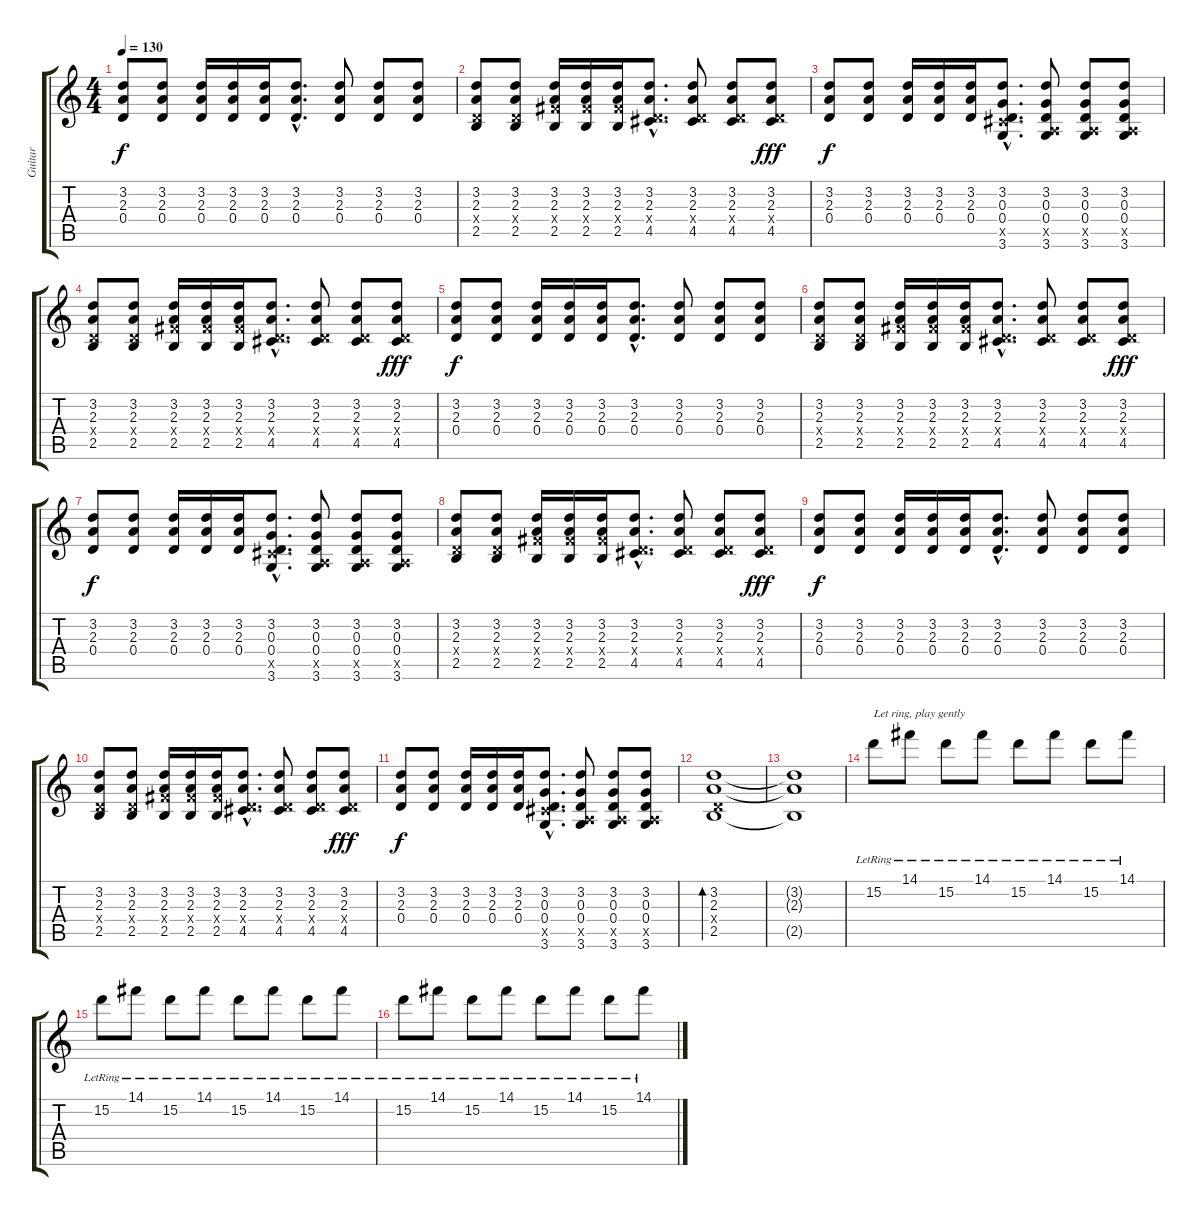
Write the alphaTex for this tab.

\track ("Guitar" "Guitar") {instrument electricguitarjazz}
\staff {score tabs}
\tuning (E4 B3 G3 D3 A2 E2) {hide}
\ts (4 4)
\tempo 130
\clef g2
\ks c
(3.2 2.3 0.4).8{dy f} (3.2 2.3 0.4).8 (3.2 2.3 0.4).16 (3.2 2.3 0.4).16 (3.2 2.3 0.4).16 (3.2{hac} 2.3{hac} 0.4{hac}).8{d} (3.2 2.3 0.4).8 (3.2 2.3 0.4).8 (3.2 2.3 0.4).8 |
(3.2 2.3 0.4{x} 2.5).8 (3.2 2.3 0.4{x} 2.5).8 (3.2 2.3 4.4{x} 2.5).16 (3.2 2.3 4.4{x} 2.5).16 (3.2 2.3 4.4{x} 2.5).16 (3.2{hac} 2.3{hac} 0.4{hac x} 4.5{hac}).8{d} (3.2 2.3 0.4{x} 4.5).8 (3.2 2.3 0.4{x} 4.5).8 (3.2 2.3 0.4{x} 4.5).8{dy fff} |
(3.2 2.3 0.4).8{dy f} (3.2 2.3 0.4).8 (3.2 2.3 0.4).16 (3.2 2.3 0.4).16 (3.2 2.3 0.4).16 (3.2{hac} 0.3{hac} 0.4{hac} 4.5{hac x} 3.6{hac}).8{d} (3.2 0.3 0.4 0.5{x} 3.6).8 (3.2 0.3 0.4 0.5{x} 3.6).8 (3.2 0.3 0.4 0.5{x} 3.6).8 |
(3.2 2.3 0.4{x} 2.5).8 (3.2 2.3 0.4{x} 2.5).8 (3.2 2.3 4.4{x} 2.5).16 (3.2 2.3 4.4{x} 2.5).16 (3.2 2.3 4.4{x} 2.5).16 (3.2{hac} 2.3{hac} 0.4{hac x} 4.5{hac}).8{d} (3.2 2.3 0.4{x} 4.5).8 (3.2 2.3 0.4{x} 4.5).8 (3.2 2.3 0.4{x} 4.5).8{dy fff} |
(3.2 2.3 0.4).8{dy f} (3.2 2.3 0.4).8 (3.2 2.3 0.4).16 (3.2 2.3 0.4).16 (3.2 2.3 0.4).16 (3.2{hac} 2.3{hac} 0.4{hac}).8{d} (3.2 2.3 0.4).8 (3.2 2.3 0.4).8 (3.2 2.3 0.4).8 |
(3.2 2.3 0.4{x} 2.5).8 (3.2 2.3 0.4{x} 2.5).8 (3.2 2.3 4.4{x} 2.5).16 (3.2 2.3 4.4{x} 2.5).16 (3.2 2.3 4.4{x} 2.5).16 (3.2{hac} 2.3{hac} 0.4{hac x} 4.5{hac}).8{d} (3.2 2.3 0.4{x} 4.5).8 (3.2 2.3 0.4{x} 4.5).8 (3.2 2.3 0.4{x} 4.5).8{dy fff} |
(3.2 2.3 0.4).8{dy f} (3.2 2.3 0.4).8 (3.2 2.3 0.4).16 (3.2 2.3 0.4).16 (3.2 2.3 0.4).16 (3.2{hac} 0.3{hac} 0.4{hac} 4.5{hac x} 3.6{hac}).8{d} (3.2 0.3 0.4 0.5{x} 3.6).8 (3.2 0.3 0.4 0.5{x} 3.6).8 (3.2 0.3 0.4 0.5{x} 3.6).8 |
(3.2 2.3 0.4{x} 2.5).8 (3.2 2.3 0.4{x} 2.5).8 (3.2 2.3 4.4{x} 2.5).16 (3.2 2.3 4.4{x} 2.5).16 (3.2 2.3 4.4{x} 2.5).16 (3.2{hac} 2.3{hac} 0.4{hac x} 4.5{hac}).8{d} (3.2 2.3 0.4{x} 4.5).8 (3.2 2.3 0.4{x} 4.5).8 (3.2 2.3 0.4{x} 4.5).8{dy fff} |
(3.2 2.3 0.4).8{dy f} (3.2 2.3 0.4).8 (3.2 2.3 0.4).16 (3.2 2.3 0.4).16 (3.2 2.3 0.4).16 (3.2{hac} 2.3{hac} 0.4{hac}).8{d} (3.2 2.3 0.4).8 (3.2 2.3 0.4).8 (3.2 2.3 0.4).8 |
(3.2 2.3 0.4{x} 2.5).8 (3.2 2.3 0.4{x} 2.5).8 (3.2 2.3 4.4{x} 2.5).16 (3.2 2.3 4.4{x} 2.5).16 (3.2 2.3 4.4{x} 2.5).16 (3.2{hac} 2.3{hac} 0.4{hac x} 4.5{hac}).8{d} (3.2 2.3 0.4{x} 4.5).8 (3.2 2.3 0.4{x} 4.5).8 (3.2 2.3 0.4{x} 4.5).8{dy fff} |
(3.2 2.3 0.4).8{dy f} (3.2 2.3 0.4).8 (3.2 2.3 0.4).16 (3.2 2.3 0.4).16 (3.2 2.3 0.4).16 (3.2{hac} 0.3{hac} 0.4{hac} 4.5{hac x} 3.6{hac}).8{d} (3.2 0.3 0.4 0.5{x} 3.6).8 (3.2 0.3 0.4 0.5{x} 3.6).8 (3.2 0.3 0.4 0.5{x} 3.6).8 |
(3.2 2.3 0.4{x} 2.5).1{bd 480} |
(3.2{t} 2.3{t} 2.5{t}).1{volume 4} |
15.2{lr}.8{txt "Let ring, play gently" volume 3} 14.1{lr}.8 15.2{lr}.8 14.1{lr}.8 15.2{lr}.8 14.1{lr}.8 15.2{lr}.8 14.1{lr}.8 |
15.2{lr}.8{volume 3} 14.1{lr}.8 15.2{lr}.8 14.1{lr}.8 15.2{lr}.8 14.1{lr}.8 15.2{lr}.8 14.1{lr}.8 |
15.2{lr}.8{volume 2} 14.1{lr}.8 15.2{lr}.8 14.1{lr}.8 15.2{lr}.8 14.1{lr}.8 15.2{lr}.8 14.1{lr}.8
